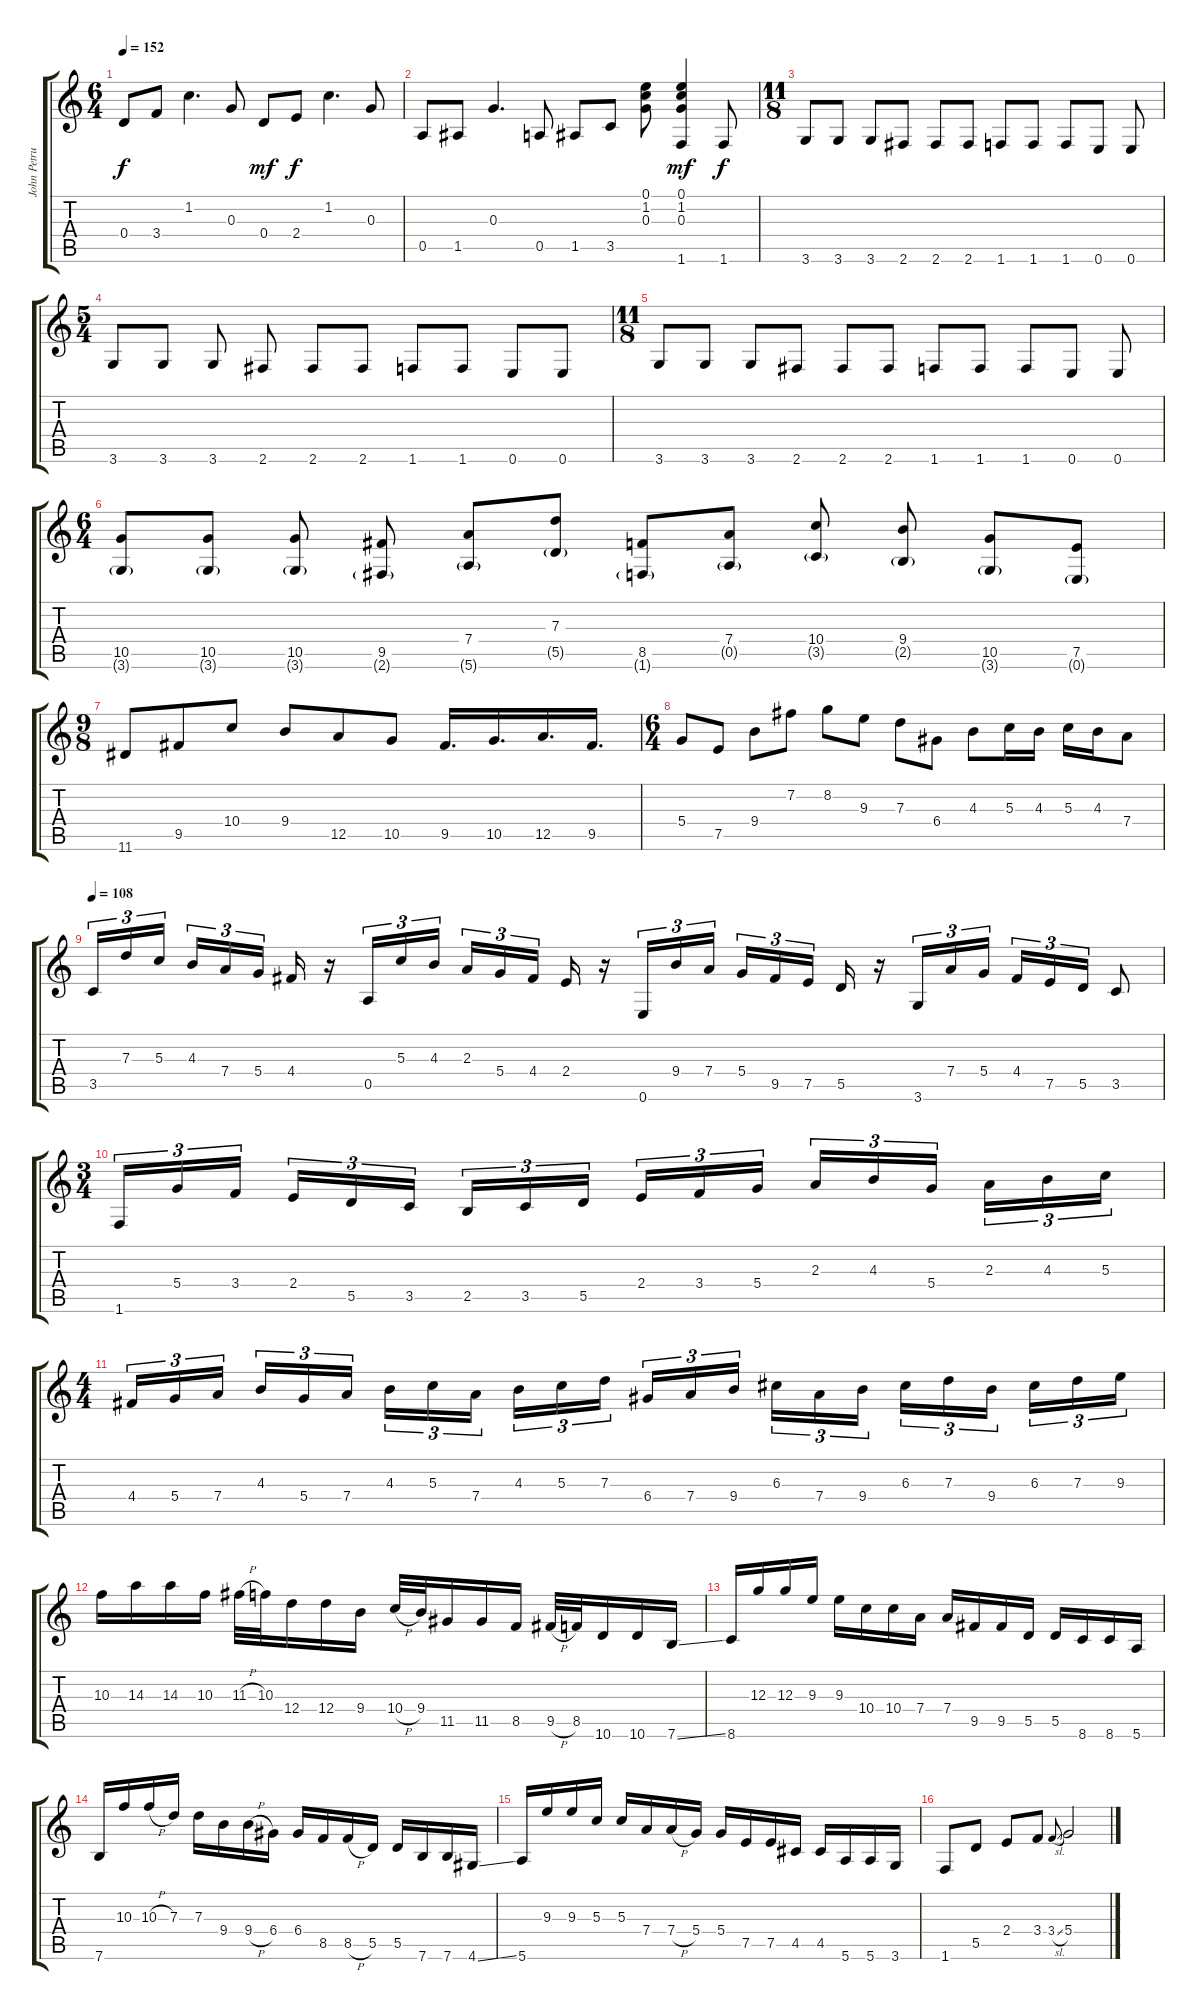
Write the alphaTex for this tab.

\track ("John Petrucci (Guitar)" "John Petru") {instrument distortionguitar}
\staff {score tabs}
\tuning (E4 B3 G3 D3 A2 E2) {hide}
\ts (6 4)
\tempo 152
\clef g2
\ks c
0.4.8{dy f} 3.4.8 1.2.4{d} 0.3.8 0.4.8{dy mf} 2.4.8{dy f} 1.2.4{d} 0.3.8 |
0.5.8 1.5.8 0.3.4{d} 0.5.8 1.5.8 3.5.8 (0.1 1.2 0.3).8 (0.1 1.2 0.3 1.6).4{dy mf} 1.6.8{dy f} |
\ts (11 8)
3.6.8{volume 16 instrument distortionguitar} 3.6.8 3.6.8 2.6.8 2.6.8 2.6.8 1.6.8 1.6.8 1.6.8 0.6.8 0.6.8 |
\ts (5 4)
3.6.8 3.6.8 3.6.8{beam split} 2.6.8 2.6.8 2.6.8 1.6.8 1.6.8{beam split} 0.6.8 0.6.8 |
\ts (11 8)
3.6.8 3.6.8 3.6.8 2.6.8 2.6.8 2.6.8 1.6.8 1.6.8 1.6.8 0.6.8 0.6.8 |
\ts (6 4)
(10.5 3.6{g}).8 (10.5 3.6{g}).8 (10.5 3.6{g}).8{beam split} (9.5 2.6{g}).8 (7.4 5.6{g}).8 (7.3 5.5{g}).8 (8.5 1.6{g}).8 (7.4 0.5{g}).8 (10.4 3.5{g}).8{beam split} (9.4 2.5{g}).8 (10.5 3.6{g}).8 (7.5 0.6{g}).8 |
\ts (9 8)
11.6.8 9.5.8 10.4.8 9.4.8 12.5.8 10.5.8 9.5.16{d} 10.5.16{d} 12.5.16{d} 9.5.16{d} |
\ts (6 4)
5.4.8 7.5.8 9.4.8 7.2.8 8.2.8 9.3.8 7.3.8 6.4.8 4.3.8 5.3.16 4.3.16 5.3.16 4.3.16 7.4.8 |
\tempo 108
3.5.16{tu (3 2)} 7.3.16{tu (3 2)} 5.3.16{tu (3 2) beam splitsecondary} 4.3.16{tu (3 2)} 7.4.16{tu (3 2)} 5.4.16{tu (3 2) beam splitsecondary} 4.4.16 r.16 0.5.16{tu (3 2)} 5.3.16{tu (3 2)} 4.3.16{tu (3 2) beam splitsecondary} 2.3.16{tu (3 2)} 5.4.16{tu (3 2)} 4.4.16{tu (3 2) beam splitsecondary} 2.4.16 r.16 0.6.16{tu (3 2)} 9.4.16{tu (3 2)} 7.4.16{tu (3 2) beam splitsecondary} 5.4.16{tu (3 2)} 9.5.16{tu (3 2)} 7.5.16{tu (3 2) beam splitsecondary} 5.5.16 r.16 3.6.16{tu (3 2)} 7.4.16{tu (3 2)} 5.4.16{tu (3 2) beam splitsecondary} 4.4.16{tu (3 2)} 7.5.16{tu (3 2)} 5.5.16{tu (3 2)} 3.5.8 |
\ts (3 4)
1.6.16{tu (3 2)} 5.4.16{tu (3 2)} 3.4.16{tu (3 2) beam splitsecondary} 2.4.16{tu (3 2)} 5.5.16{tu (3 2)} 3.5.16{tu (3 2)} 2.5.16{tu (3 2)} 3.5.16{tu (3 2)} 5.5.16{tu (3 2) beam splitsecondary} 2.4.16{tu (3 2)} 3.4.16{tu (3 2)} 5.4.16{tu (3 2)} 2.3.16{tu (3 2)} 4.3.16{tu (3 2)} 5.4.16{tu (3 2) beam splitsecondary} 2.3.16{tu (3 2)} 4.3.16{tu (3 2)} 5.3.16{tu (3 2)} |
\ts (4 4)
4.4.16{tu (3 2)} 5.4.16{tu (3 2)} 7.4.16{tu (3 2) beam splitsecondary} 4.3.16{tu (3 2)} 5.4.16{tu (3 2)} 7.4.16{tu (3 2)} 4.3.16{tu (3 2)} 5.3.16{tu (3 2)} 7.4.16{tu (3 2) beam splitsecondary} 4.3.16{tu (3 2)} 5.3.16{tu (3 2)} 7.3.16{tu (3 2)} 6.4.16{tu (3 2)} 7.4.16{tu (3 2)} 9.4.16{tu (3 2) beam splitsecondary} 6.3.16{tu (3 2)} 7.4.16{tu (3 2)} 9.4.16{tu (3 2)} 6.3.16{tu (3 2)} 7.3.16{tu (3 2)} 9.4.16{tu (3 2) beam splitsecondary} 6.3.16{tu (3 2)} 7.3.16{tu (3 2)} 9.3.16{tu (3 2)} |
10.3.16 14.3.16 14.3.16 10.3.16 11.3{h}.32 10.3.32 12.4.16 12.4.16 9.4.16 10.4{h}.32 9.4.32 11.5.16 11.5.16 8.5.16 9.5{h}.32 8.5.32 10.6.16 10.6.16 7.6{ss}.16 |
8.6.16 12.3.16 12.3.16 9.3.16 9.3.16 10.4.16 10.4.16 7.4.16 7.4.16 9.5.16 9.5.16 5.5.16 5.5.16 8.6.16 8.6.16 5.6.16 |
7.6.16 10.3.16 10.3{h}.16 7.3.16 7.3.16 9.4.16 9.4{h}.16 6.4.16 6.4.16 8.5.16 8.5{h}.16 5.5.16 5.5.16 7.6.16 7.6.16 4.6{ss}.16 |
5.6.16 9.3.16 9.3.16 5.3.16 5.3.16 7.4.16 7.4{h}.16 5.4.16 5.4.16 7.5.16 7.5.16 4.5.16 4.5.16 5.6.16 5.6.16 3.6.16 |
1.6.8 5.5.8 2.4.8 3.4.8 3.4{sl}.8{gr onbeat} 5.4.2
